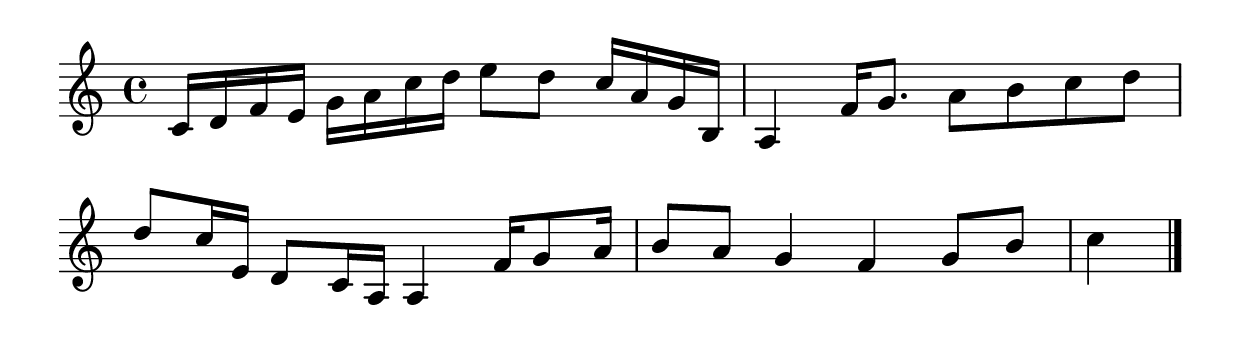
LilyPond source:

#(set-global-staff-size 25)
\paper {indent = 0\cm}
\header{tagline = ""}

\score{
 << 

\absolute {
\override Score.BarNumber.break-visibility = ##(#f #f #f) c'16 d'16 f'16 e'16 g'16 a'16 c''16 d''16 e''8 d''8 c''16 a'16 g'16 b16 a4 f'16 g'8. a'8 b'8 c''8 d''8 d''8 c''16 e'16 d'8 c'16 a16 a4 f'16 g'8 a'16 b'8 a'8 g'4 f'4 g'8 b'8 c''4 \bar"|."
}

>>
\midi{}
\layout{}
}
